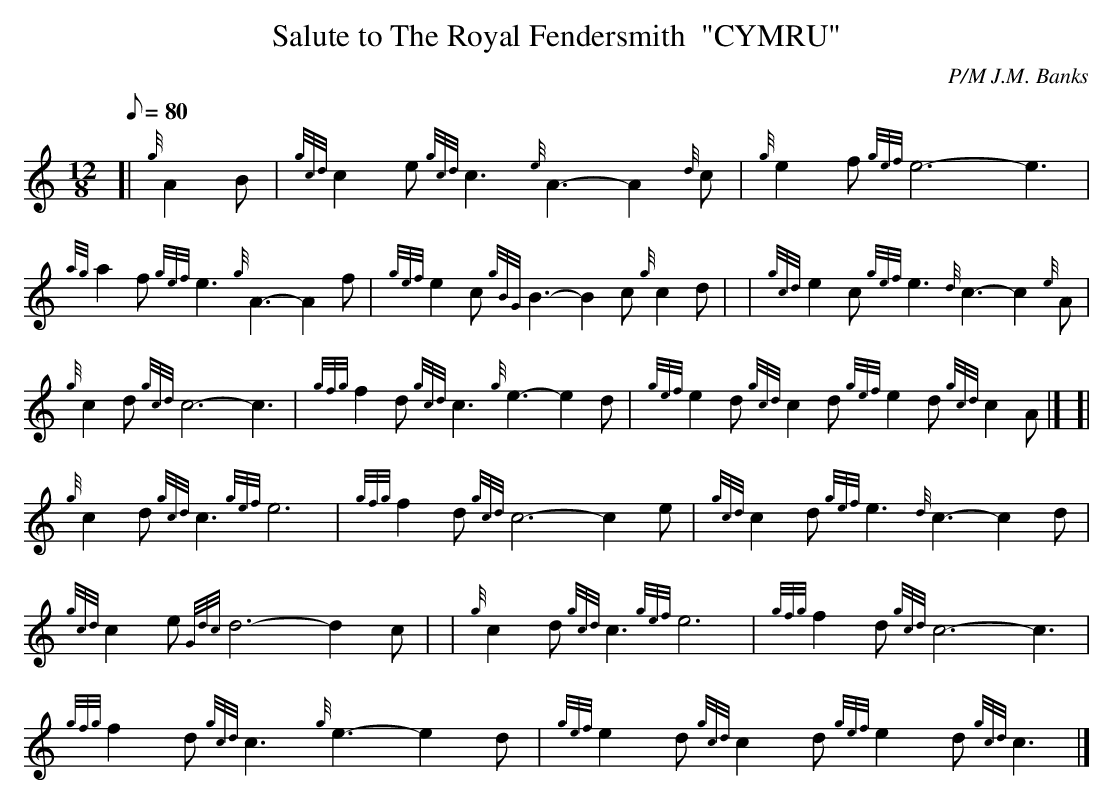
X:1
T:Salute to The Royal Fendersmith  "CYMRU"
M:12/8
L:1/8
Q:80
C:P/M J.M. Banks
K:HP
[| {g}A2B|
{gcd}c2e{gcd}c3{e}A3-A2{d}c|
{g}e2f{gef}e6-e3|  !
{ag}a2f{gef}e3{g}A3-A2f|
{gef}e2c{gBG}B3-B2c{g}c2d| |
{gcd}e2c{gef}e3{d}c3-c2{e}A|  !
{g}c2d{gcd}c6-c3|
{gfg}f2d{gcd}c3{g}e3-e2d|
{gef}e2d{gcd}c2d{gef}e2d{gcd}c2A|] [|  !
{g}c2d{gcd}c3{gef}e6|
{gfg}f2d{gcd}c6-c2e|
{gcd}c2d{gef}e3{d}c3-c2d|  !
{gcd}c2e{Gdc}d6-d2c| |
{g}c2d{gcd}c3{gef}e6|
{gfg}f2d{gcd}c6-c3|  !
{gfg}f2d{gcd}c3{g}e3-e2d|
{gef}e2d{gcd}c2d{gef}e2d{gcd}c3|]

